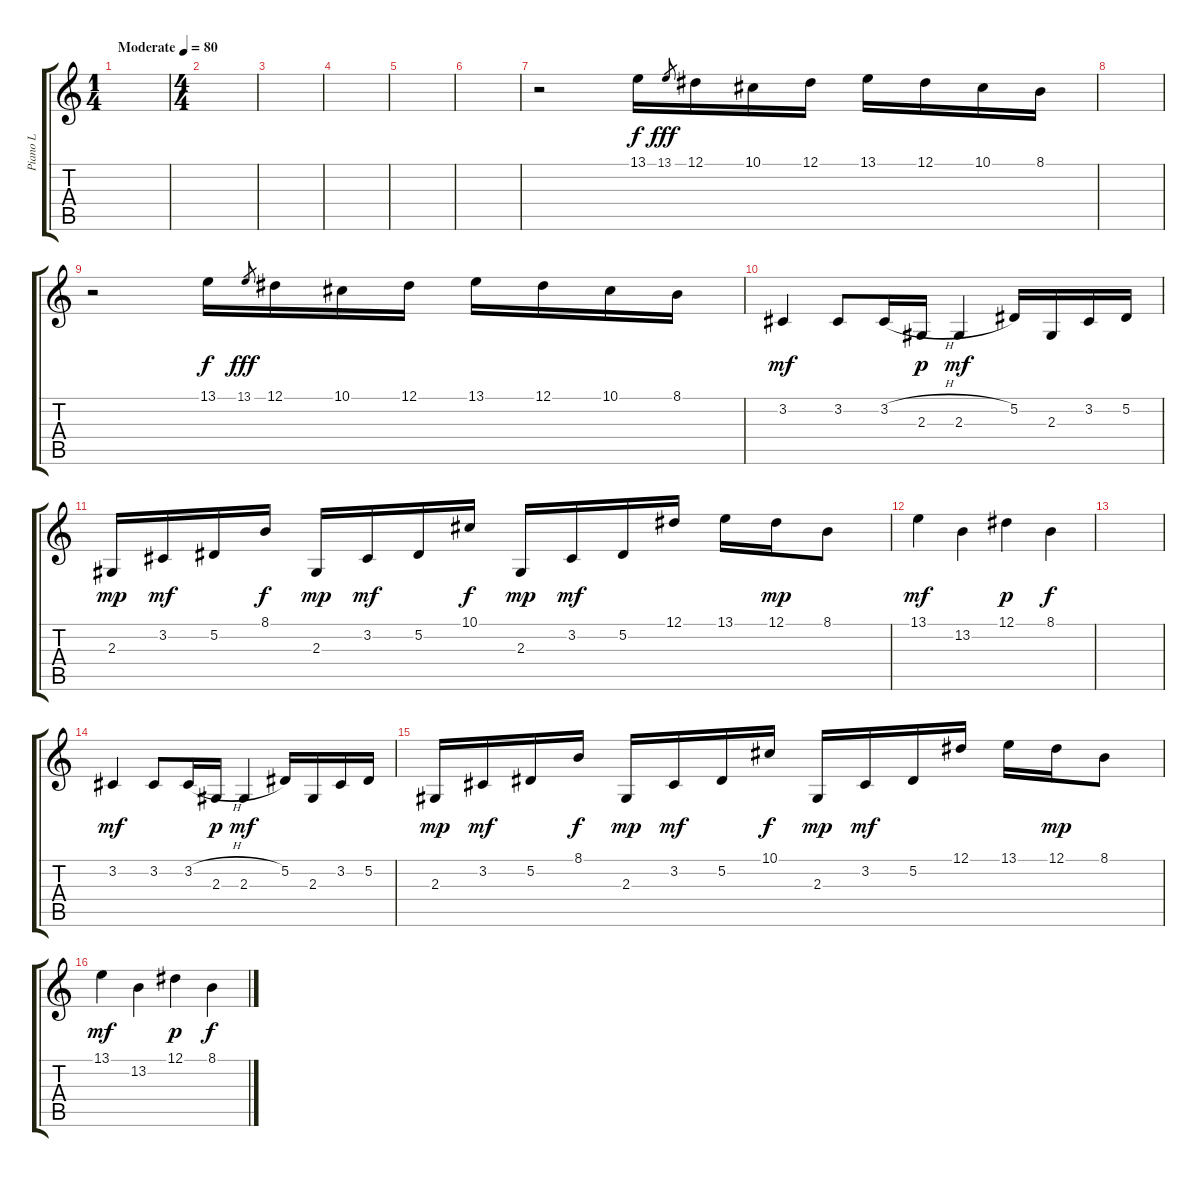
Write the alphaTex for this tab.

\track ("Piano L" "Piano L") {instrument electricgrandpiano}
\staff {score tabs}
\tuning (Eb4 Bb3 Gb3 Db3 Ab2 Eb2) {hide}
\ts (1 4)
\tempo (80 "Moderate")
\clef g2
\ks c
|
\ts (4 4)
|
|
|
|
|
r.2 13.1.16 13.1.8{gr dy fff} 12.1.16 10.1.16 12.1.16 13.1.16 12.1.16 10.1.16 8.1.16 |
|
r.2 13.1.16{dy f} 13.1.8{gr dy fff} 12.1.16 10.1.16 12.1.16 13.1.16 12.1.16 10.1.16 8.1.16 |
3.2.4{dy mf instrument acousticgrandpiano} 3.2.8 3.2{h}.16 2.3.16{dy p} 2.3.4{dy mf} 5.2.16 2.3.16 3.2.16 5.2.16 |
2.3.16{dy mp} 3.2.16{dy mf} 5.2.16 8.1.16{dy f} 2.3.16{dy mp} 3.2.16{dy mf} 5.2.16 10.1.16{dy f} 2.3.16{dy mp} 3.2.16{dy mf} 5.2.16 12.1.16 13.1.16 12.1.16{dy mp} 8.1.8 |
13.1.4{dy mf} 13.2.4 12.1.4{dy p} 8.1.4{dy f} |
|
3.2.4{dy mf instrument acousticgrandpiano} 3.2.8 3.2{h}.16 2.3.16{dy p} 2.3.4{dy mf} 5.2.16 2.3.16 3.2.16 5.2.16 |
2.3.16{dy mp} 3.2.16{dy mf} 5.2.16 8.1.16{dy f} 2.3.16{dy mp} 3.2.16{dy mf} 5.2.16 10.1.16{dy f} 2.3.16{dy mp} 3.2.16{dy mf} 5.2.16 12.1.16 13.1.16 12.1.16{dy mp} 8.1.8 |
13.1.4{dy mf} 13.2.4 12.1.4{dy p} 8.1.4{dy f}
